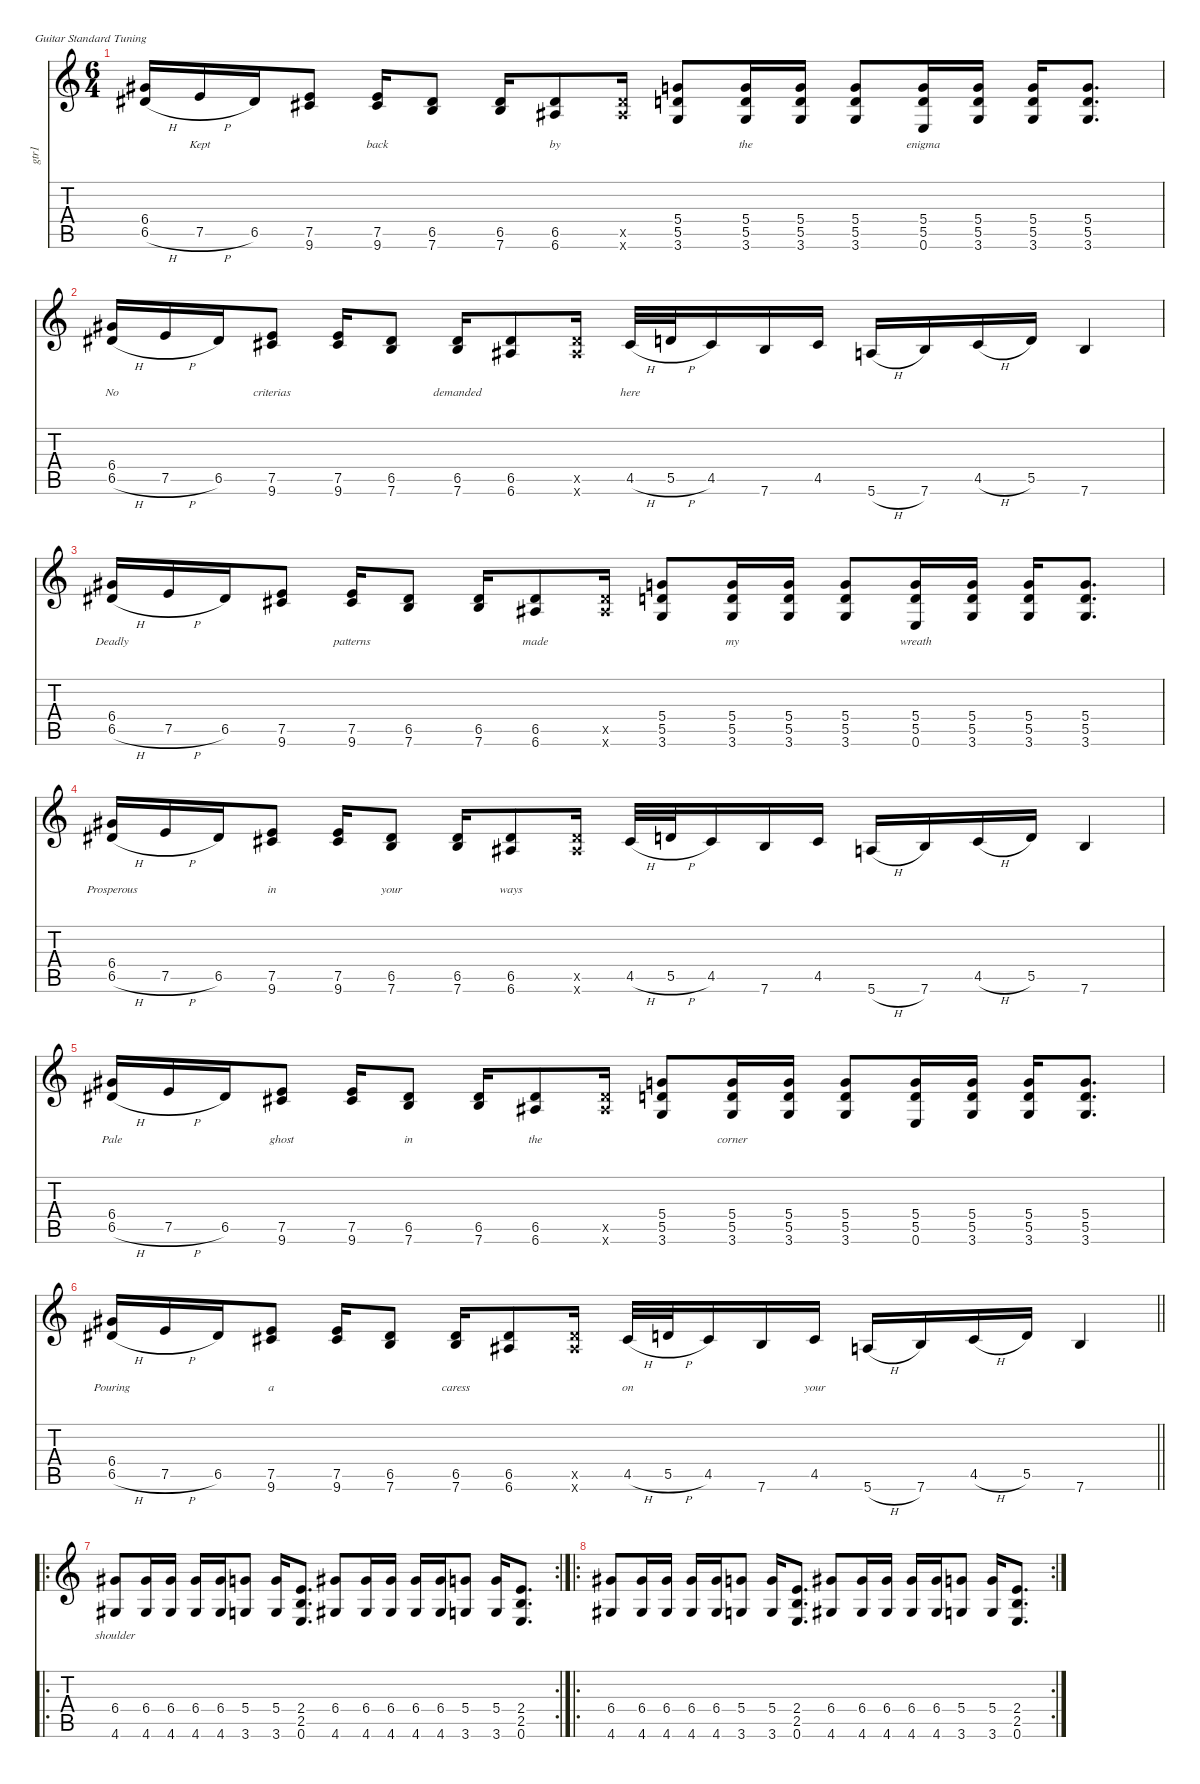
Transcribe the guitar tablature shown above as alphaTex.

\defaultSystemsLayout 4
\hideDynamics
\bracketExtendMode nobrackets
\otherSystemsTrackNameOrientation horizontal
\track ("Guitar 1-show" "gtr1") {defaultSystemsLayout 4 mute instrument acousticguitarsteel}
\staff {score tabs}
\tuning (E4 B3 G3 D3 A2 E2)
\ts (6 4)
\tempo (93 hide)
\clef g2
\ks aminor
(6.4{acc #} 6.5{h acc #}).16{dy ff beam Up} 7.5{h}.16{lyrics (0 "") lyrics (1 "Kept") lyrics (2 "") lyrics (3 "") lyrics (4 "") beam Up} 6.5{acc #}.16{beam Up} (7.5 9.6{acc #}).8{beam Up} (7.5 9.6{acc #}).16{lyrics (0 "") lyrics (1 "back") lyrics (2 "") lyrics (3 "") lyrics (4 "") beam Up} (6.5{acc #} 7.6).8{beam Up} (6.5{acc #} 7.6).16{beam Up} (6.5{acc #} 6.6{acc #}).8{lyrics (0 "") lyrics (1 "by") lyrics (2 "") lyrics (3 "") lyrics (4 "") beam Up} (6.5{x acc #} 6.6{x acc #}).16{beam Up} (5.4 5.5 3.6).8{dy f beam Up} (5.4 5.5 3.6).16{lyrics (0 "") lyrics (1 "the") lyrics (2 "") lyrics (3 "") lyrics (4 "") beam Up} (5.4 5.5 3.6).16{beam Up} (5.4 5.5 3.6).8{beam Up} (5.4 5.5 0.6).16{lyrics (0 "") lyrics (1 "enigma") lyrics (2 "") lyrics (3 "") lyrics (4 "") beam Up} (5.4 5.5 3.6).16{beam Up} (5.4 5.5 3.6).16{beam Up} (5.4 5.5 3.6).8{d beam Up} |
\tempo (91.5 0.00625 hide)
(6.4{acc #} 6.5{h acc #}).16{lyrics (0 "") lyrics (1 "No") lyrics (2 "") lyrics (3 "") lyrics (4 "") dy ff beam Up} 7.5{h}.16{beam Up} 6.5{acc #}.16{beam Up} (7.5 9.6{acc #}).8{lyrics (0 "") lyrics (1 "criterias") lyrics (2 "") lyrics (3 "") lyrics (4 "") beam Up} (7.5 9.6{acc #}).16{beam Up} (6.5{acc #} 7.6).8{beam Up} (6.5{acc #} 7.6).16{lyrics (0 "") lyrics (1 "demanded") lyrics (2 "") lyrics (3 "") lyrics (4 "") beam Up} (6.5{acc #} 6.6{acc #}).8{beam Up} (6.5{x acc #} 6.6{x acc #}).16{dy f beam Up} 4.5{h acc #}.32{lyrics (0 "") lyrics (1 "here") lyrics (2 "") lyrics (3 "") lyrics (4 "") dy ff beam Up} 5.5{h}.32{beam Up} 4.5{acc #}.16{beam Up} 7.6.16{beam Up} 4.5{acc #}.16{beam Up} 5.6{h}.16{beam Up} 7.6.16{beam Up} 4.5{h acc #}.16{beam Up} 5.5.16{beam Up} 7.6.4{beam Up} |
\tempo (93 hide)
(6.4{acc #} 6.5{h acc #}).16{lyrics (0 "") lyrics (1 "Deadly") lyrics (2 "") lyrics (3 "") lyrics (4 "") beam Up} 7.5{h}.16{beam Up} 6.5{acc #}.16{beam Up} (7.5 9.6{acc #}).8{beam Up} (7.5 9.6{acc #}).16{lyrics (0 "") lyrics (1 "patterns") lyrics (2 "") lyrics (3 "") lyrics (4 "") beam Up} (6.5{acc #} 7.6).8{beam Up} (6.5{acc #} 7.6).16{beam Up} (6.5{acc #} 6.6{acc #}).8{lyrics (0 "") lyrics (1 "made") lyrics (2 "") lyrics (3 "") lyrics (4 "") beam Up} (6.5{x acc #} 6.6{x acc #}).16{beam Up} (5.4 5.5 3.6).8{dy f beam Up} (5.4 5.5 3.6).16{lyrics (0 "") lyrics (1 "my") lyrics (2 "") lyrics (3 "") lyrics (4 "") beam Up} (5.4 5.5 3.6).16{beam Up} (5.4 5.5 3.6).8{beam Up} (5.4 5.5 0.6).16{lyrics (0 "") lyrics (1 "wreath") lyrics (2 "") lyrics (3 "") lyrics (4 "") beam Up} (5.4 5.5 3.6).16{beam Up} (5.4 5.5 3.6).16{beam Up} (5.4 5.5 3.6).8{d beam Up} |
(6.4{acc #} 6.5{h acc #}).16{lyrics (0 "") lyrics (1 "Prosperous") lyrics (2 "") lyrics (3 "") lyrics (4 "") dy ff beam Up} 7.5{h}.16{beam Up} 6.5{acc #}.16{beam Up} (7.5 9.6{acc #}).8{lyrics (0 "") lyrics (1 "in") lyrics (2 "") lyrics (3 "") lyrics (4 "") beam Up} (7.5 9.6{acc #}).16{beam Up} (6.5{acc #} 7.6).8{lyrics (0 "") lyrics (1 "your") lyrics (2 "") lyrics (3 "") lyrics (4 "") beam Up} (6.5{acc #} 7.6).16{beam Up} (6.5{acc #} 6.6{acc #}).8{lyrics (0 "") lyrics (1 "ways") lyrics (2 "") lyrics (3 "") lyrics (4 "") beam Up} (6.5{x acc #} 6.6{x acc #}).16{dy f beam Up} 4.5{h acc #}.32{dy ff beam Up} 5.5{h}.32{beam Up} 4.5{acc #}.16{beam Up} 7.6.16{beam Up} 4.5{acc #}.16{beam Up} 5.6{h}.16{beam Up} 7.6.16{beam Up} 4.5{h acc #}.16{beam Up} 5.5.16{beam Up} 7.6.4{beam Up} |
\tempo (93 0.00625 hide)
(6.4{acc #} 6.5{h acc #}).16{lyrics (0 "") lyrics (1 "Pale") lyrics (2 "") lyrics (3 "") lyrics (4 "") beam Up} 7.5{h}.16{beam Up} 6.5{acc #}.16{beam Up} (7.5 9.6{acc #}).8{lyrics (0 "") lyrics (1 "ghost") lyrics (2 "") lyrics (3 "") lyrics (4 "") beam Up} (7.5 9.6{acc #}).16{beam Up} (6.5{acc #} 7.6).8{lyrics (0 "") lyrics (1 "in") lyrics (2 "") lyrics (3 "") lyrics (4 "") beam Up} (6.5{acc #} 7.6).16{beam Up} (6.5{acc #} 6.6{acc #}).8{lyrics (0 "") lyrics (1 "the") lyrics (2 "") lyrics (3 "") lyrics (4 "") beam Up} (6.5{x acc #} 6.6{x acc #}).16{beam Up} (5.4 5.5 3.6).8{dy f beam Up} (5.4 5.5 3.6).16{lyrics (0 "") lyrics (1 "corner") lyrics (2 "") lyrics (3 "") lyrics (4 "") beam Up} (5.4 5.5 3.6).16{beam Up} (5.4 5.5 3.6).8{beam Up} (5.4 5.5 0.6).16{beam Up} (5.4 5.5 3.6).16{beam Up} (5.4 5.5 3.6).16{beam Up} (5.4 5.5 3.6).8{d beam Up} |
\tempo (91.5 0.0125 hide)
\barLineRight lightlight
(6.4{acc #} 6.5{h acc #}).16{lyrics (0 "") lyrics (1 "Pouring") lyrics (2 "") lyrics (3 "") lyrics (4 "") dy ff beam Up} 7.5{h}.16{beam Up} 6.5{acc #}.16{beam Up} (7.5 9.6{acc #}).8{lyrics (0 "") lyrics (1 "a") lyrics (2 "") lyrics (3 "") lyrics (4 "") beam Up} (7.5 9.6{acc #}).16{beam Up} (6.5{acc #} 7.6).8{beam Up} (6.5{acc #} 7.6).16{lyrics (0 "") lyrics (1 "caress") lyrics (2 "") lyrics (3 "") lyrics (4 "") beam Up} (6.5{acc #} 6.6{acc #}).8{beam Up} (6.5{x acc #} 6.6{x acc #}).16{dy f beam Up} 4.5{h acc #}.32{lyrics (0 "") lyrics (1 "on") lyrics (2 "") lyrics (3 "") lyrics (4 "") dy ff beam Up} 5.5{h}.32{beam Up} 4.5{acc #}.16{beam Up} 7.6.16{beam Up} 4.5{acc #}.16{lyrics (0 "") lyrics (1 "your") lyrics (2 "") lyrics (3 "") lyrics (4 "") beam Up} 5.6{h}.16{beam Up} 7.6.16{beam Up} 4.5{h acc #}.16{beam Up} 5.5.16{beam Up} 7.6.4{beam Up} |
\ro
\rc 2
\tempo (93 hide)
(6.4{acc #} 4.6{acc #}).8{lyrics (0 "") lyrics (1 "shoulder") lyrics (2 "") lyrics (3 "") lyrics (4 "") dy f beam Up} (6.4{acc #} 4.6{acc #}).16{beam Up} (6.4{acc #} 4.6{acc #}).16{beam Up} (6.4{acc #} 4.6{acc #}).16{beam Up} (6.4{acc #} 4.6{acc #}).16{beam Up} (5.4 3.6).8{beam Up} (5.4 3.6).16{beam Up} (2.4 2.5 0.6).8{d beam Up} (6.4{acc #} 4.6{acc #}).8{beam Up} (6.4{acc #} 4.6{acc #}).16{beam Up} (6.4{acc #} 4.6{acc #}).16{beam Up} (6.4{acc #} 4.6{acc #}).16{beam Up} (6.4{acc #} 4.6{acc #}).16{beam Up} (5.4 3.6).8{beam Up} (5.4 3.6).16{beam Up} (2.4 2.5 0.6).8{d beam Up} |
\ro
\rc 2
(6.4{acc #} 4.6{acc #}).8{beam Up} (6.4{acc #} 4.6{acc #}).16{beam Up} (6.4{acc #} 4.6{acc #}).16{beam Up} (6.4{acc #} 4.6{acc #}).16{beam Up} (6.4{acc #} 4.6{acc #}).16{beam Up} (5.4 3.6).8{beam Up} (5.4 3.6).16{beam Up} (2.4 2.5 0.6).8{d beam Up} (6.4{acc #} 4.6{acc #}).8{beam Up} (6.4{acc #} 4.6{acc #}).16{beam Up} (6.4{acc #} 4.6{acc #}).16{beam Up} (6.4{acc #} 4.6{acc #}).16{beam Up} (6.4{acc #} 4.6{acc #}).16{beam Up} (5.4 3.6).8{beam Up} (5.4 3.6).16{beam Up} (2.4 2.5 0.6).8{d beam Up}
